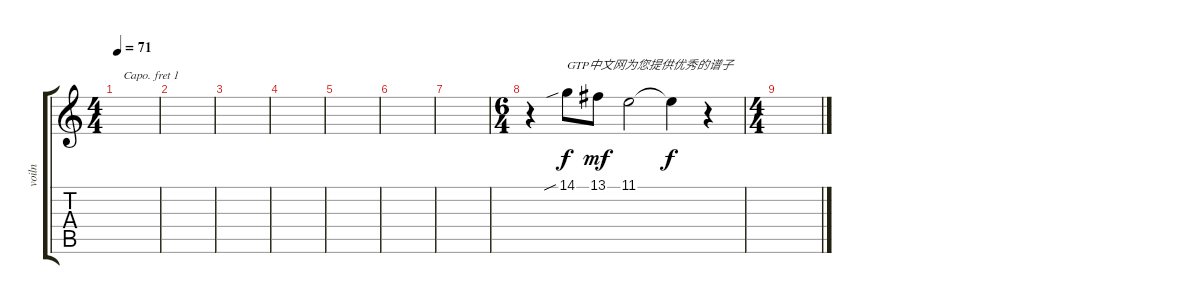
\track ("voiln" "voiln") {instrument violin}
\staff {score tabs}
\capo 1
\tuning (E4 B3 G3 D3 A2 E2) {hide}
\ts (4 4)
\tempo 71
\clef g2
\ks c
|
|
|
|
|
|
|
\ts (6 4)
r.4 14.1{sib}.8{txt "GTP中文网为您提供优秀的谱子"} 13.1.8{dy mf} 11.1.2 11.1{t}.4{dy f} r.4 |
\ts (4 4)
